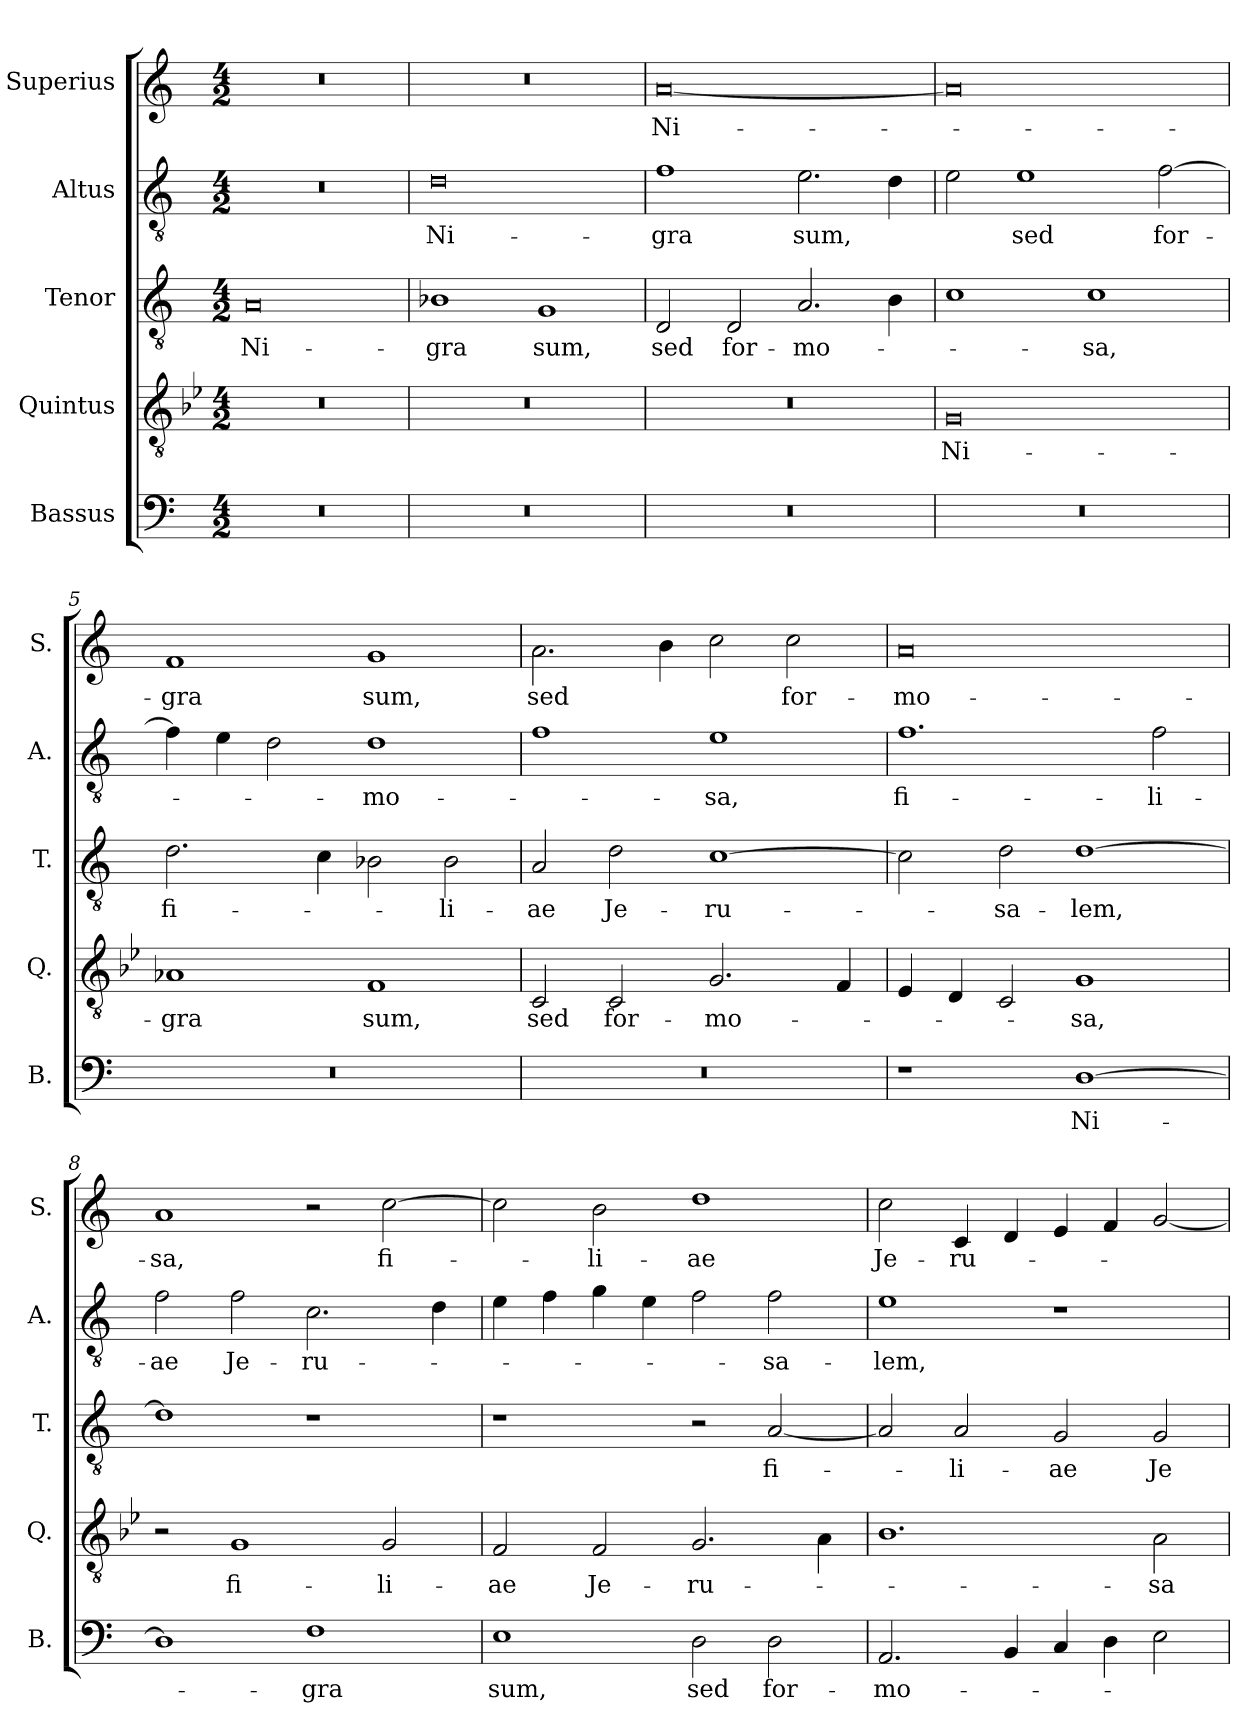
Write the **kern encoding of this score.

**kern	**text	**kern	**text	**kern	**text	**kern	**text	**kern	**text
*part5	*part5	*part4	*part4	*part3	*part3	*part2	*part2	*part1	*part1
*staff5	*staff5	*staff4	*staff4	*staff3	*staff3	*staff2	*staff2	*staff1	*staff1
*I"Bassus	*	*I"Quintus	*	*I"Tenor	*	*I"Altus	*	*I"Superius	*
*I'B.	*	*I'Q.	*	*I'T.	*	*I'A.	*	*I'S.	*
*clefF4	*	*clefGv2	*	*clefGv2	*	*clefGv2	*	*clefG2	*
*	*	*ITrd8c14	*	*	*	*ITrd1c2	*	*	*
*k[]	*	*k[b-e-]	*	*k[]	*	*k[b-e-]	*	*k[]	*
*M4/2	*	*M4/2	*	*M4/2	*	*M4/2	*	*M4/2	*
=1	=1	=1	=1	=1	=1	=1	=1	=1	=1
0r	.	0r	.	0A	Ni-	0r	.	0r	.
=2	=2	=2	=2	=2	=2	=2	=2	=2	=2
0r	.	0r	.	1B-X	-gra	0c	Ni-	0r	.
.	.	.	.	1G	sum,	.	.	.	.
=3	=3	=3	=3	=3	=3	=3	=3	=3	=3
0r	.	0r	.	2D/	sed	1e-	-gra	[0a	Ni-
.	.	.	.	2D/	for-	.	.	.	.
.	.	.	.	2.A/	-mo-	2.d\	sum,	.	.
.	.	.	.	4B\	.	4c\	.	.	.
=4	=4	=4	=4	=4	=4	=4	=4	=4	=4
0r	.	0GG	Ni-	1c	.	2d\	.	0a]	.
.	.	.	.	.	.	1d	sed	.	.
.	.	.	.	1c	-sa,	.	.	.	.
.	.	.	.	.	.	[2e-\	for-	.	.
=5	=5	=5	=5	=5	=5	=5	=5	=5	=5
0r	.	1AA-X	-gra	2.d\	fi-	4e-\]	.	1f	-gra
.	.	.	.	.	.	4d\	.	.	.
.	.	.	.	.	.	2c\	.	.	.
.	.	.	.	4c\	.	.	.	.	.
.	.	1FF	sum,	2B-X\	.	1c	-mo-	1g	sum,
.	.	.	.	2B-\	-li-	.	.	.	.
!!LO:PB:g=z
=6	=6	=6	=6	=6	=6	=6	=6	=6	=6
0r	.	2CC/	sed	2A/	-ae	1e-	.	2.a\	sed
.	.	2CC/	for-	2d\	Je-	.	.	.	.
.	.	.	.	.	.	.	.	4b\	.
.	.	2.GG/	-mo-	[1c	-ru-	1d	-sa,	2cc\	.
.	.	.	.	.	.	.	.	2cc\	for-
.	.	4FF/	.	.	.	.	.	.	.
=7	=7	=7	=7	=7	=7	=7	=7	=7	=7
1r	.	4EE-/	.	2c\]	.	1.e-	fi-	0a	-mo-
.	.	4DD/	.	.	.	.	.	.	.
.	.	2CC/	.	2d\	-sa-	.	.	.	.
[1D	Ni-	1GG	-sa,	[1d	-lem,	.	.	.	.
.	.	.	.	.	.	2e-\	-li-	.	.
=8	=8	=8	=8	=8	=8	=8	=8	=8	=8
1D]	.	2r	.	1d]	.	2e-\	-ae	1a	-sa,
.	.	1GG	fi-	.	.	2e-\	Je-	.	.
1F	-gra	.	.	1r	.	2.B-\	-ru-	2r	.
.	.	2GG/	-li-	.	.	.	.	[2cc\	fi-
.	.	.	.	.	.	4c\	.	.	.
=9	=9	=9	=9	=9	=9	=9	=9	=9	=9
1E	sum,	2FF/	-ae	1r	.	4d\	.	2cc\]	.
.	.	.	.	.	.	4e-\	.	.	.
.	.	2FF/	Je-	.	.	4f\	.	2b\	-li-
.	.	.	.	.	.	4d\	.	.	.
2D\	sed	2.GG/	-ru-	2r	.	2e-\	.	1dd	-ae
2D\	for-	.	.	[2A/	fi-	2e-\	-sa-	.	.
.	.	4AA\	.	.	.	.	.	.	.
=10	=10	=10	=10	=10	=10	=10	=10	=10	=10
2.AA/	-mo-	1.BB-	.	2A/]	.	1d	-lem,	2cc\	Je-
.	.	.	.	2A/	-li-	.	.	4c/	-ru-
4BB/	.	.	.	.	.	.	.	4d/	.
4C/	.	.	.	2G/	-ae	1r	.	4e/	.
4D\	.	.	.	.	.	.	.	4f/	.
2E\	.	2AA\	-sa-	2G/	Je-	.	.	[2g/	.
=	=	=	=	=	=	=	=	=	=
*-	*-	*-	*-	*-	*-	*-	*-	*-	*-
